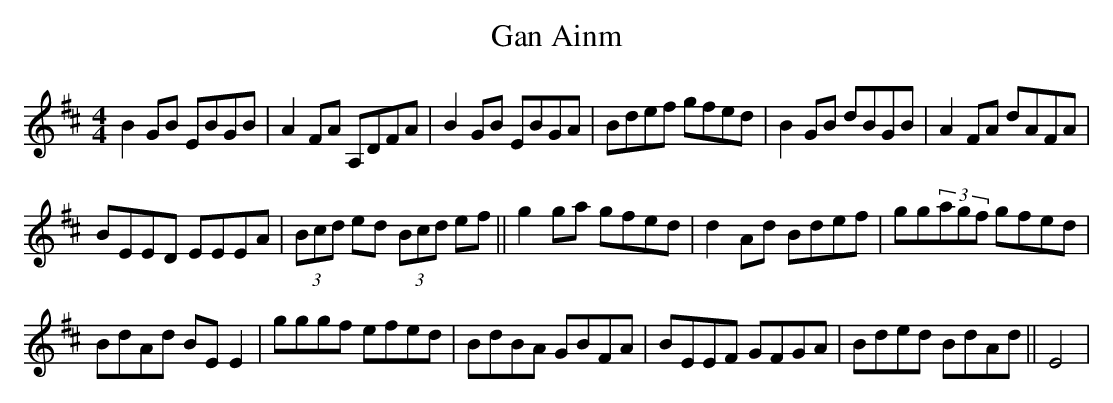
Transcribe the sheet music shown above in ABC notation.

X:1
T:Gan Ainm
M:4/4
K:D
B2GB EBGB | A2FA A,DFA | B2GB EBGA | Bdef gfed | B2GB dBGB | A2FA dAFA |
BEED EEEA | (3Bcd ed (3Bcd ef || g2ga gfed | d2Ad Bdef | gg(3agf gfed |
BdAd BEE2 | gggf efed | BdBA GBFA | BEEF GFGA | Bded BdAd || E4 |
